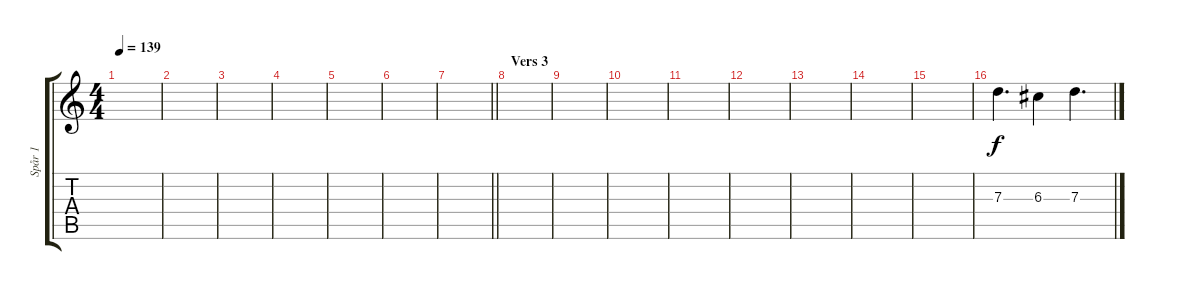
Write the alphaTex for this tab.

\track ("Spår 1" "Spår 1") {instrument overdrivenguitar}
\staff {score tabs}
\tuning (E4 B3 G3 D3 A2 E2) {hide}
\ts (4 4)
\tempo 139
\clef g2
\ks c
|
|
|
|
|
|
\barLineRight lightlight
|
\section ("" "Vers 3")
|
|
|
|
|
|
|
|
7.3.4{d} 6.3.4 7.3.4{d}
